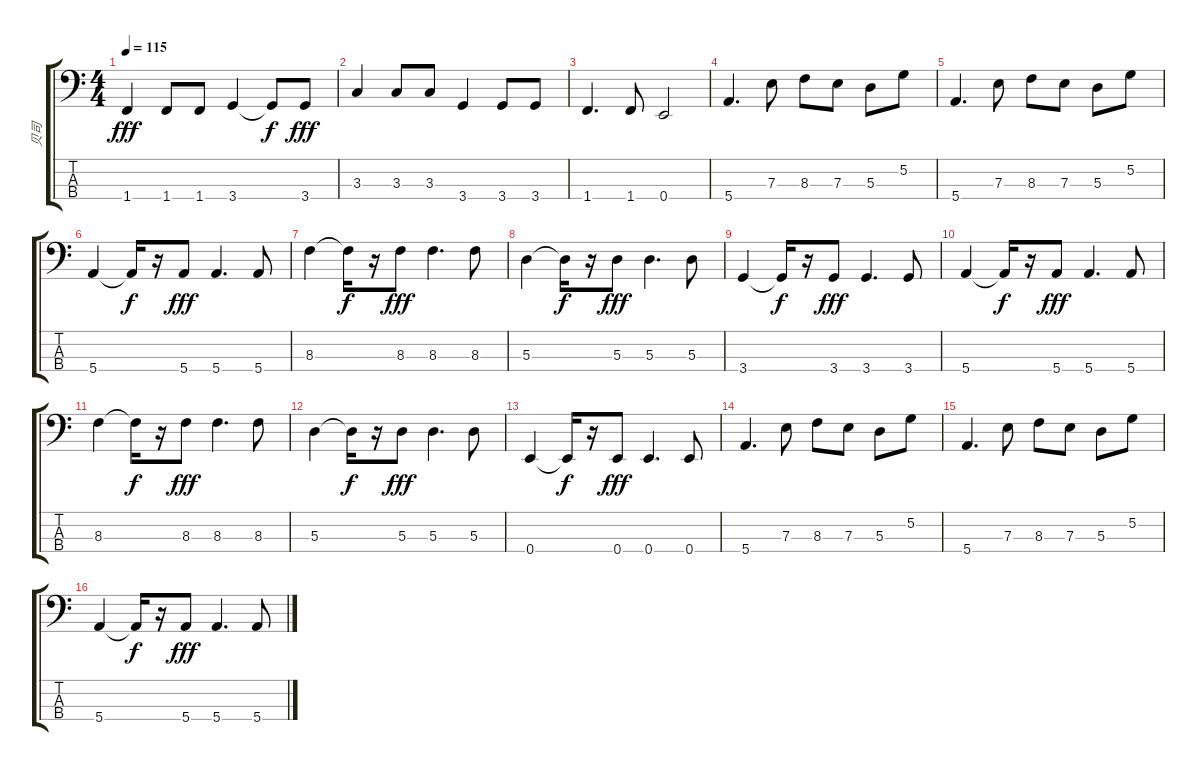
\track ("贝司" "贝司") {instrument electricbassfinger}
\staff {score tabs}
\tuning (G2 D2 A1 E1) {hide}
\ts (4 4)
\tempo 115
\clef f4
\ks c
1.4.4{dy fff} 1.4.8 1.4.8 3.4.4 3.4{t}.8{dy f} 3.4.8{dy fff} |
3.3.4 3.3.8 3.3.8 3.4.4 3.4.8 3.4.8 |
1.4.4{d} 1.4.8 0.4.2 |
5.4.4{d volume 16} 7.3.8 8.3.8 7.3.8 5.3.8 5.2.8 |
5.4.4{d volume 16} 7.3.8 8.3.8 7.3.8 5.3.8 5.2.8 |
5.4.4{volume 14} 5.4{t}.16{dy f} r.16 5.4.8{dy fff} 5.4.4{d} 5.4.8 |
8.3.4 8.3{t}.16{dy f} r.16 8.3.8{dy fff} 8.3.4{d} 8.3.8 |
5.3.4 5.3{t}.16{dy f} r.16 5.3.8{dy fff} 5.3.4{d} 5.3.8 |
3.4.4 3.4{t}.16{dy f} r.16 3.4.8{dy fff} 3.4.4{d} 3.4.8 |
5.4.4{volume 13} 5.4{t}.16{dy f} r.16 5.4.8{dy fff} 5.4.4{d} 5.4.8 |
8.3.4 8.3{t}.16{dy f} r.16 8.3.8{dy fff} 8.3.4{d} 8.3.8 |
5.3.4 5.3{t}.16{dy f} r.16 5.3.8{dy fff} 5.3.4{d} 5.3.8 |
0.4.4 0.4{t}.16{dy f} r.16 0.4.8{dy fff} 0.4.4{d} 0.4.8 |
5.4.4{d volume 16} 7.3.8 8.3.8 7.3.8 5.3.8 5.2.8 |
5.4.4{d volume 16} 7.3.8 8.3.8 7.3.8 5.3.8 5.2.8 |
5.4.4{volume 10} 5.4{t}.16{dy f} r.16 5.4.8{dy fff} 5.4.4{d} 5.4.8
